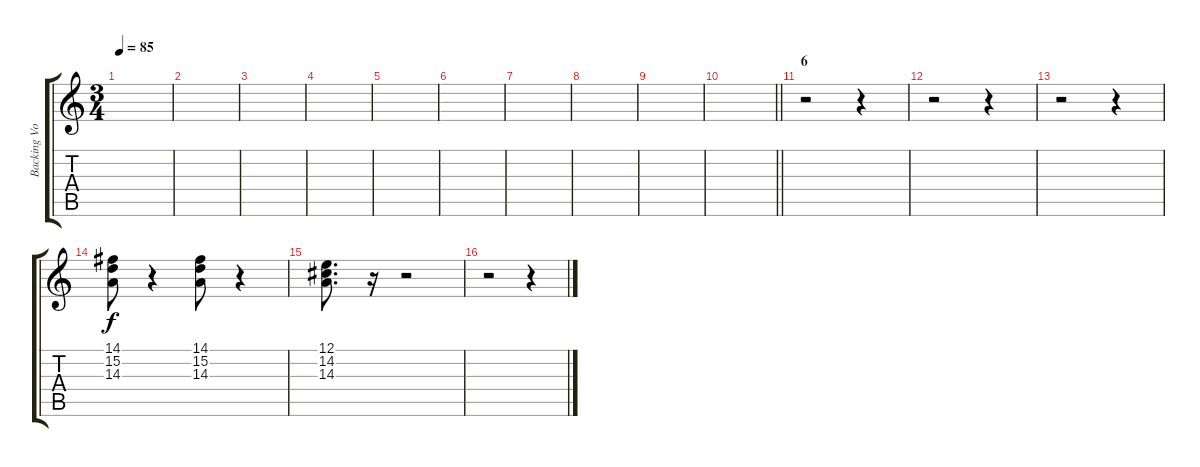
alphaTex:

\track ("Backing Vocals" "Backing Vo") {instrument choiraahs}
\staff {score tabs}
\tuning (E4 B3 G3 D3 A2 E2) {hide}
\ts (3 4)
\tempo 85
\clef g2
\ks c
|
|
|
|
|
|
|
|
|
\barLineRight lightlight
|
\section ("" "6")
r.2 r.4 |
r.2 r.4 |
r.2 r.4 |
(14.1 15.2 14.3).8 r.4 (14.1 15.2 14.3).8 r.4 |
(12.1 14.2 14.3).8{d} r.16 r.2 |
r.2 r.4
